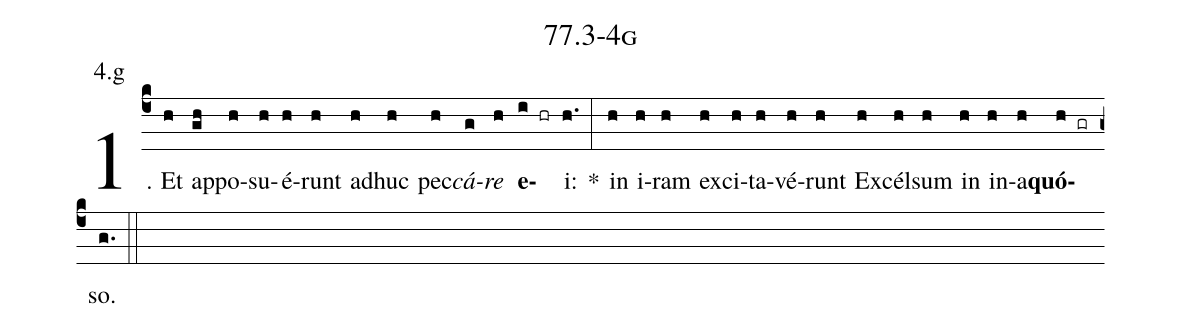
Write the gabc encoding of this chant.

name: 77.3-4g;
annotation: 4.g;
%%
(c4)1. Et(h) ap(gh)po(h)su(h)é(h)runt(h) ad(h)huc(h) pec(h)<i>cá</i>(g)<i>re</i>(h) <b>e</b>(i hr)i:(h.) *(:) in(h) i(h)ram(h) ex(h)ci(h)ta(h)vé(h)runt(h) Ex(h)cél(h)sum(h) in(h) in(h)a(h)<b>quó</b>(h gr)so.(g.) (::)


%E(h) u(h) o(h) u(h) a(h) e.(g.) (::)
